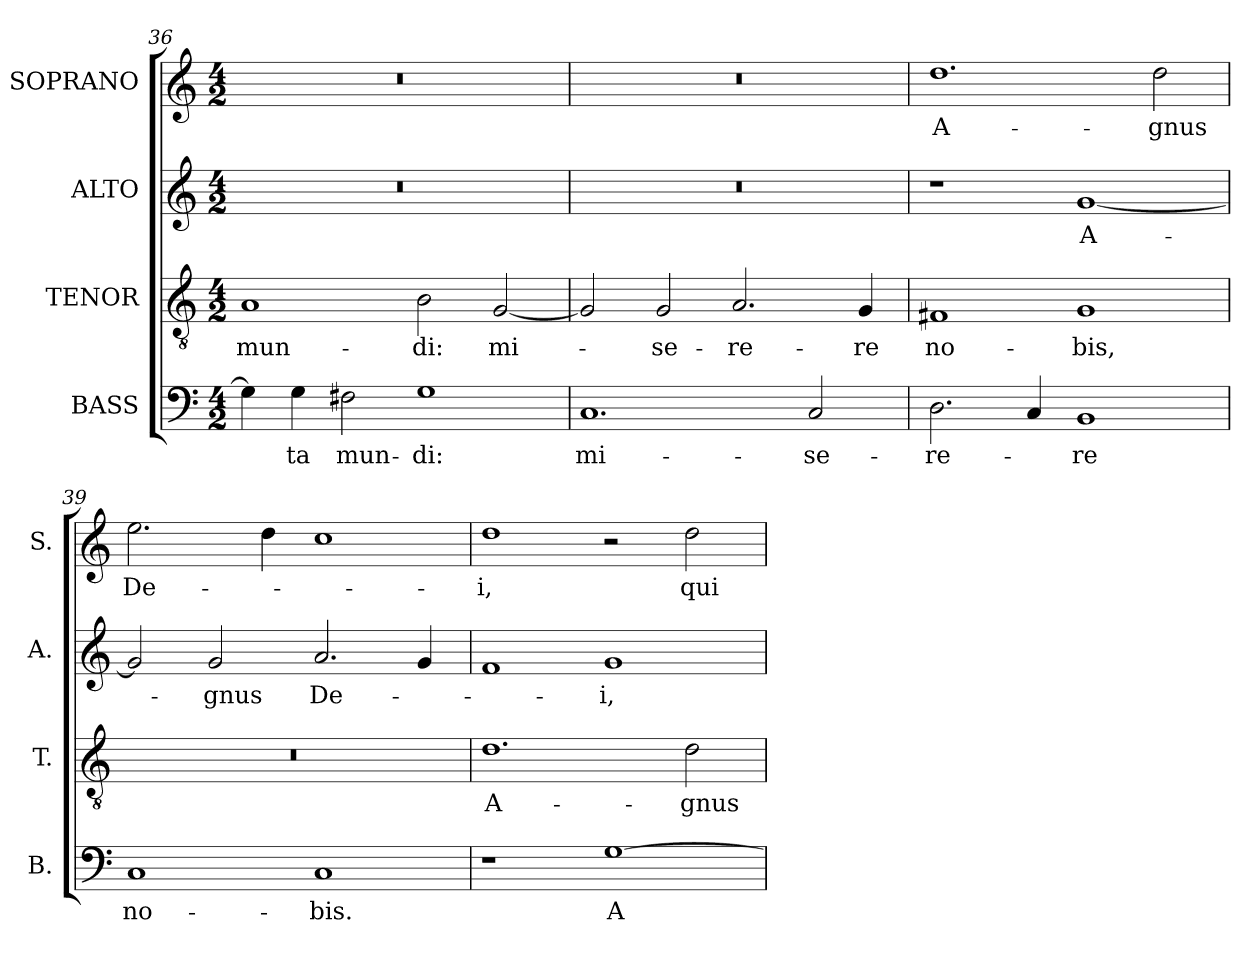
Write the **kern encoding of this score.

**kern	**text	**kern	**text	**kern	**text	**kern	**text
*part4	*part4	*part3	*part3	*part2	*part2	*part1	*part1
*staff4	*staff4	*staff3	*staff3	*staff2	*staff2	*staff1	*staff1
*I"BASS	*	*I"TENOR	*	*I"ALTO	*	*I"SOPRANO	*
*I'B.	*	*I'T.	*	*I'A.	*	*I'S.	*
*clefF4	*	*clefGv2	*	*clefG2	*	*clefG2	*
*	*	*ITrd7c12	*	*	*	*	*
*k[]	*	*k[]	*	*k[]	*	*k[]	*
*C:	*	*C:	*	*C:	*	*C:	*
*M4/2	*	*M4/2	*	*M4/2	*	*M4/2	*
=36	=36	=36	=36	=36	=36	=36	=36
!	!	!	!LO:LY:b:color=#000000	!LO:N:vis=1	!	!LO:N:vis=1	!
4Gi\]	.	1AAi	mun-	0r	.	0r	.
!	!LO:LY:b:color=#000000	!	!	!	!	!	!
4Gi\	-ta	.	.	.	.	.	.
!	!LO:LY:b:color=#000000	!	!	!	!	!	!
2F#Xi\	mun-	.	.	.	.	.	.
!	!LO:LY:b:color=#000000	!	!	!	!	!	!
!	!	!	!LO:LY:b:color=#000000	!	!	!	!
1Gi	-di:	2BBi\	-di:	.	.	.	.
!	!	!	!LO:LY:b:color=#000000	!	!	!	!
.	.	[2GGi/	mi-	.	.	.	.
=37	=37	=37	=37	=37	=37	=37	=37
!	!LO:LY:b:color=#000000	!	!	!LO:N:vis=1	!	!LO:N:vis=1	!
1.Ci	mi-	2GGi/]	.	0r	.	0r	.
!	!	!	!LO:LY:b:color=#000000	!	!	!	!
.	.	2GGi/	-se-	.	.	.	.
!	!	!	!LO:LY:b:color=#000000	!	!	!	!
.	.	2.AAi/	-re-	.	.	.	.
!	!LO:LY:b:color=#000000	!	!	!	!	!	!
2Ci/	-se-	.	.	.	.	.	.
!	!	!	!LO:LY:b:color=#000000	!	!	!	!
.	.	4GGi/	-re	.	.	.	.
!!LO:LB:g=z
=38	=38	=38	=38	=38	=38	=38	=38
!	!LO:LY:b:color=#000000	!	!	!	!	!	!
!	!	!	!LO:LY:b:color=#000000	!	!	!	!
!	!	!	!	!	!	!	!LO:LY:b:color=#000000
2.Di\	-re-	1FF#Xi	no-	1r	.	1.ddi	A-
4Ci/	.	.	.	.	.	.	.
!	!LO:LY:b:color=#000000	!	!	!	!	!	!
!	!	!	!LO:LY:b:color=#000000	!	!	!	!
!	!	!	!	!	!LO:LY:b:color=#000000	!	!
1BBi	-re	1GGi	-bis,	[1gi	A-	.	.
!	!	!	!	!	!	!	!LO:LY:b:color=#000000
.	.	.	.	.	.	2ddi\	-gnus
=39	=39	=39	=39	=39	=39	=39	=39
!	!LO:LY:b:color=#000000	!LO:N:vis=1	!	!	!	!	!
!	!	!	!	!	!	!	!LO:LY:b:color=#000000
1Ci	no-	0r	.	2gi/]	.	2.eei\	De-
!	!	!	!	!	!LO:LY:b:color=#000000	!	!
.	.	.	.	2gi/	-gnus	.	.
.	.	.	.	.	.	4ddi\	.
!	!LO:LY:b:color=#000000	!	!	!	!	!	!
!	!	!	!	!	!LO:LY:b:color=#000000	!	!
1Ci	-bis.	.	.	2.ai/	De-	1cci	.
.	.	.	.	4gi/	.	.	.
=40	=40	=40	=40	=40	=40	=40	=40
!	!	!	!LO:LY:b:color=#000000	!	!	!	!
!	!	!	!	!	!	!	!LO:LY:b:color=#000000
1r	.	1.Di	A-	1fi	.	1ddi	-i,
!	!LO:LY:b:color=#000000	!	!	!	!	!	!
!	!	!	!	!	!LO:LY:b:color=#000000	!	!
[1Gi	A-	.	.	1gi	-i,	2r	.
!	!	!	!LO:LY:b:color=#000000	!	!	!	!
!	!	!	!	!	!	!	!LO:LY:b:color=#000000
.	.	2Di\	-gnus	.	.	2ddi\	qui
=	=	=	=	=	=	=	=
*-	*-	*-	*-	*-	*-	*-	*-
